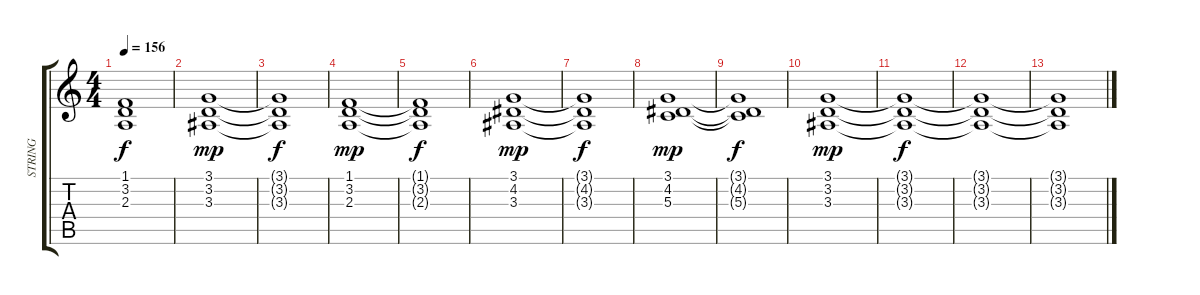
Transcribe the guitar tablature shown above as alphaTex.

\track ("STRING" "STRING") {instrument stringensemble1}
\staff {score tabs}
\tuning (E4 B3 G3 D3 A2 E2) {hide}
\ts (4 4)
\tempo 156
\clef g2
\ks c
(1.1{t} 3.2{t} 2.3{t}).1{dy f} |
(3.1 3.2 3.3).1{dy mp} |
(3.1{t} 3.2{t} 3.3{t}).1{dy f} |
(1.1 3.2 2.3).1{dy mp} |
(1.1{t} 3.2{t} 2.3{t}).1{dy f} |
(3.1 4.2 3.3).1{dy mp} |
(3.1{t} 4.2{t} 3.3{t}).1{dy f} |
(3.1 4.2 5.3).1{dy mp} |
(3.1{t} 4.2{t} 5.3{t}).1{dy f} |
(3.1 3.2 3.3).1{dy mp} |
(3.1{t} 3.2{t} 3.3{t}).1{dy f} |
(3.1{t} 3.2{t} 3.3{t}).1 |
(3.1{t} 3.2{t} 3.3{t}).1
